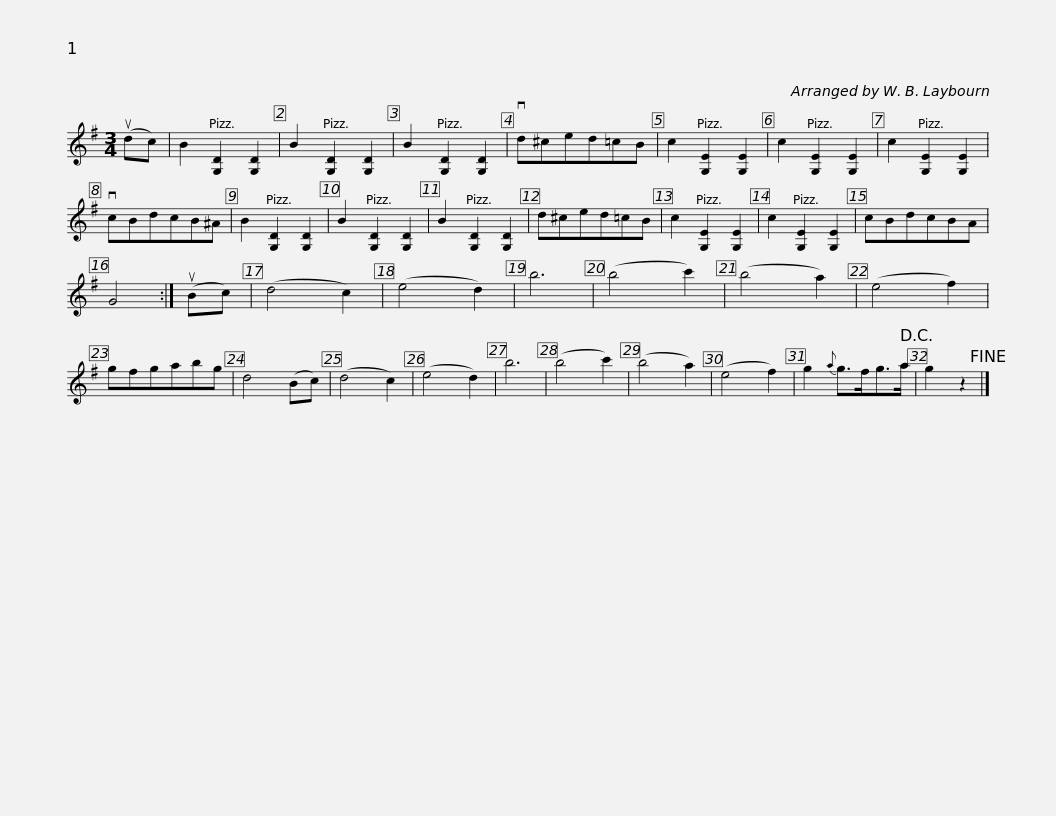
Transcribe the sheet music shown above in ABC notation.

X:1
L:1/8
M:3/4
I:linebreak $
K:G
V:1 treble
V:1
 (udc) | B2 [G,D]2 [G,D]2 | B2 [G,D]2 [G,D]2 | B2 [G,D]2 [G,D]2 | vd^ced=cB | %5
 c2 [G,E]2 [G,E]2 | c2 [G,E]2 [G,E]2 | c2 [G,E]2 [G,E]2 | vcBdcB^A | B2 [G,D]2 [G,D]2 |$ %10
 B2 [G,D]2 [G,D]2 | B2 [G,D]2 [G,D]2 | d^ced=cB | c2 [G,E]2 [G,E]2 | c2 [G,E]2 [G,E]2 | %15
 cBdcBA | G4 :| (uBc) | (d4 c2) | (e4 d2) | %20
 b6 | (b4 c'2) |$ (b4 a2) | (e4 f2) | gfgabg | %25
 d4 (Bc) | (d4 c2) | (e4 d2) | b6 | (b4 c'2) | %30
 (b4 a2) | (e4 f2) | g2{a} g>fg>a!D.C.! | g2 z2!fine! |] %34
